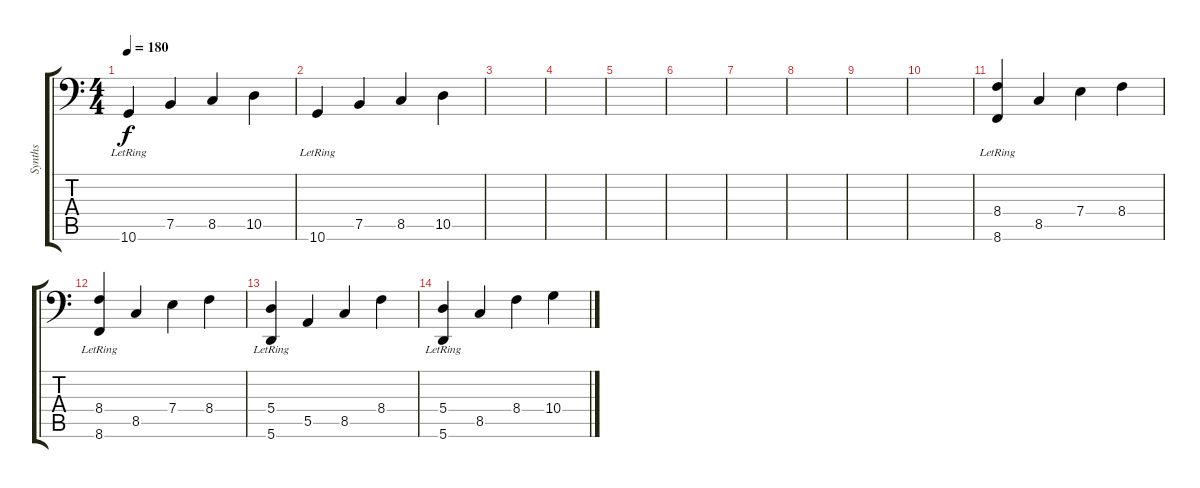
\track ("Synths" "Synths") {instrument lead2sawtooth}
\staff {score tabs}
\tuning (B3 Gb3 D3 A2 E2 A1) {hide}
\ts (4 4)
\tempo 180
\clef f4
\ks c
10.6{lr}.4{dy f} 7.5.4 8.5.4 10.5.4 |
10.6{lr}.4 7.5.4 8.5.4 10.5.4 |
|
|
|
|
|
|
|
|
(8.4 8.6{lr}).4{volume 16} 8.5.4 7.4.4 8.4.4 |
(8.4 8.6{lr}).4 8.5.4 7.4.4 8.4.4 |
(5.4 5.6{lr}).4 5.5.4 8.5.4 8.4.4 |
(5.4 5.6{lr}).4 8.5.4 8.4.4 10.4.4
